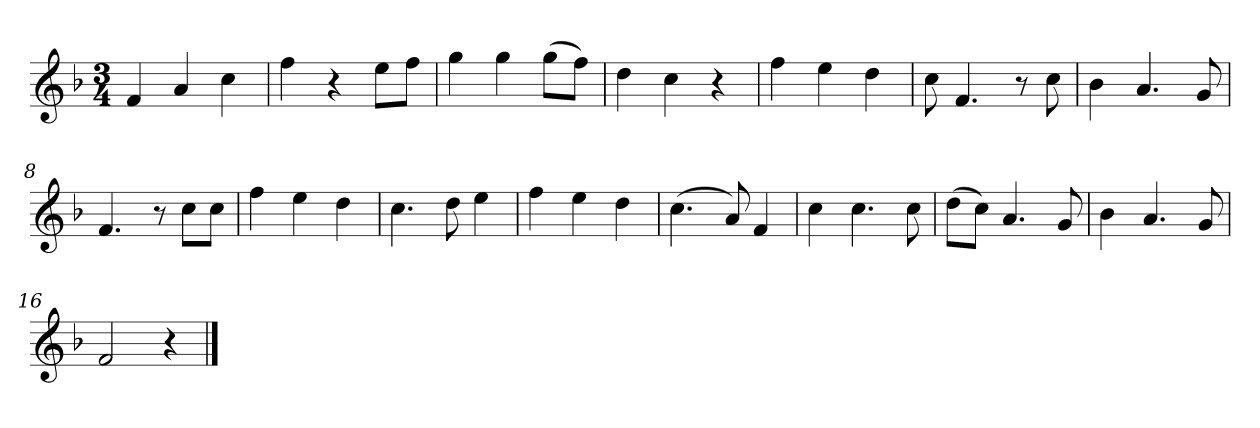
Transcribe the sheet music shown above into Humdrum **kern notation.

**kern
*part1
*staff1
*clefG2
*k[b-]
*F:
*M3/4
*MM80
=
4f
4a
4cc
=2
4ff
4r
8ee\L
8ff\J
=3
4gg
4gg
(8gg\L
8ff\J)
=4
4dd
4cc
4r
=5
4ff
4ee
4dd
=6
8cc
4.f
8r
8cc
=7
4b-
4.a
8g
=8
4.f
8r
8cc\L
8cc\J
=9
4ff
4ee
4dd
=10
4.cc
8dd
4ee
=11
4ff
4ee
4dd
=12
(4.cc
8a)
4f
=13
4cc
4.cc
8cc
=14
(8dd\L
8cc\J)
4.a
8g
=15
4b-
4.a
8g
=16
2f
4r
==
*-
